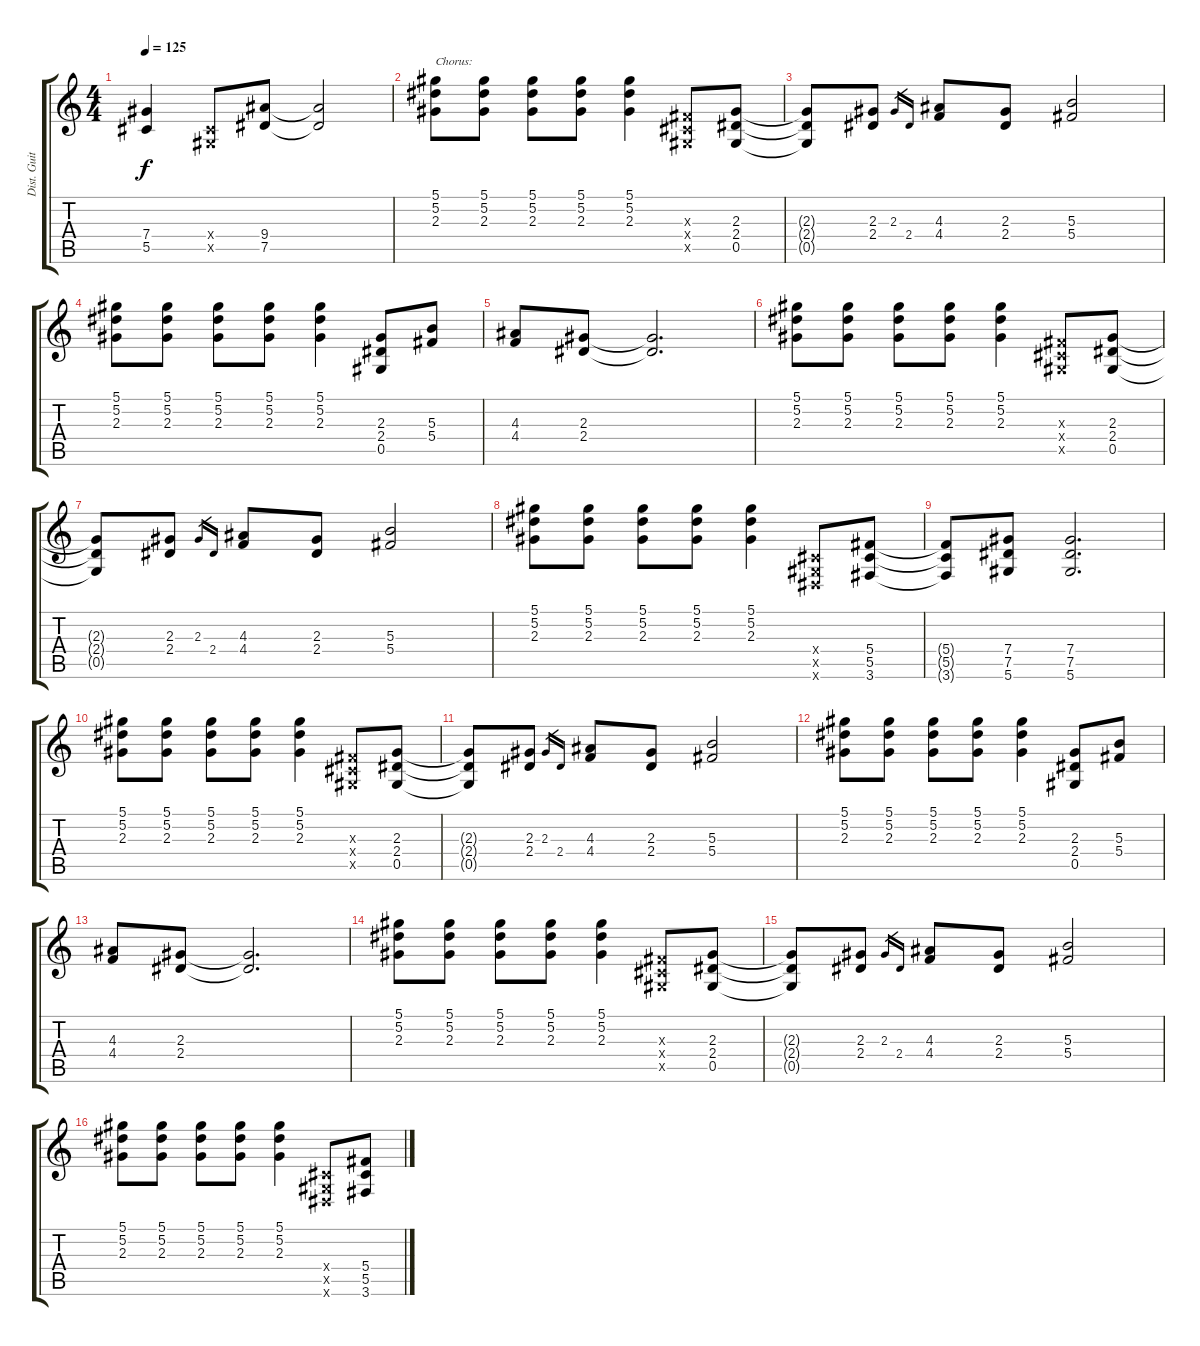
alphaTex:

\track ("Dist. Guitar 2" "Dist. Guit") {instrument distortionguitar}
\staff {score tabs}
\tuning (Eb4 Bb3 Gb3 Db3 Ab2 Eb2) {hide}
\ts (4 4)
\tempo 125
\clef g2
\ks c
(7.4 5.5).4{dy f} (0.4{x} 0.5{x}).8 (9.4 7.5).8 (9.4{t} 7.5{t}).2 |
(5.1 5.2 2.3).8{txt "Chorus:"} (5.1 5.2 2.3).8 (5.1 5.2 2.3).8 (5.1 5.2 2.3).8 (5.1 5.2 2.3).4 (0.3{x} 0.4{x} 0.5{x}).8 (2.3 2.4 0.5).8 |
(2.3{t} 2.4{t} 0.5{t}).8 (2.3 2.4).8 2.3.16{gr} 2.4.16{gr} (4.3 4.4).8 (2.3 2.4).8 (5.3 5.4).2 |
(5.1 5.2 2.3).8 (5.1 5.2 2.3).8 (5.1 5.2 2.3).8 (5.1 5.2 2.3).8 (5.1 5.2 2.3).4 (2.3 2.4 0.5).8 (5.3 5.4).8 |
(4.3 4.4).8 (2.3 2.4).8 (2.3{t} 2.4{t}).2{d} |
(5.1 5.2 2.3).8 (5.1 5.2 2.3).8 (5.1 5.2 2.3).8 (5.1 5.2 2.3).8 (5.1 5.2 2.3).4 (0.3{x} 0.4{x} 0.5{x}).8 (2.3 2.4 0.5).8 |
(2.3{t} 2.4{t} 0.5{t}).8 (2.3 2.4).8 2.3.16{gr} 2.4.16{gr} (4.3 4.4).8 (2.3 2.4).8 (5.3 5.4).2 |
(5.1 5.2 2.3).8 (5.1 5.2 2.3).8 (5.1 5.2 2.3).8 (5.1 5.2 2.3).8 (5.1 5.2 2.3).4 (0.4{x} 0.5{x} 0.6{x}).8 (5.4 5.5 3.6).8 |
(5.4{t} 5.5{t} 3.6{t}).8 (7.4 7.5 5.6).8 (7.4 7.5 5.6).2{d} |
(5.1 5.2 2.3).8 (5.1 5.2 2.3).8 (5.1 5.2 2.3).8 (5.1 5.2 2.3).8 (5.1 5.2 2.3).4 (0.3{x} 0.4{x} 0.5{x}).8 (2.3 2.4 0.5).8 |
(2.3{t} 2.4{t} 0.5{t}).8 (2.3 2.4).8 2.3.16{gr} 2.4.16{gr} (4.3 4.4).8 (2.3 2.4).8 (5.3 5.4).2 |
(5.1 5.2 2.3).8 (5.1 5.2 2.3).8 (5.1 5.2 2.3).8 (5.1 5.2 2.3).8 (5.1 5.2 2.3).4 (2.3 2.4 0.5).8 (5.3 5.4).8 |
(4.3 4.4).8 (2.3 2.4).8 (2.3{t} 2.4{t}).2{d} |
(5.1 5.2 2.3).8 (5.1 5.2 2.3).8 (5.1 5.2 2.3).8 (5.1 5.2 2.3).8 (5.1 5.2 2.3).4 (0.3{x} 0.4{x} 0.5{x}).8 (2.3 2.4 0.5).8 |
(2.3{t} 2.4{t} 0.5{t}).8 (2.3 2.4).8 2.3.16{gr} 2.4.16{gr} (4.3 4.4).8 (2.3 2.4).8 (5.3 5.4).2 |
(5.1 5.2 2.3).8 (5.1 5.2 2.3).8 (5.1 5.2 2.3).8 (5.1 5.2 2.3).8 (5.1 5.2 2.3).4 (0.4{x} 0.5{x} 0.6{x}).8 (5.4 5.5 3.6).8
